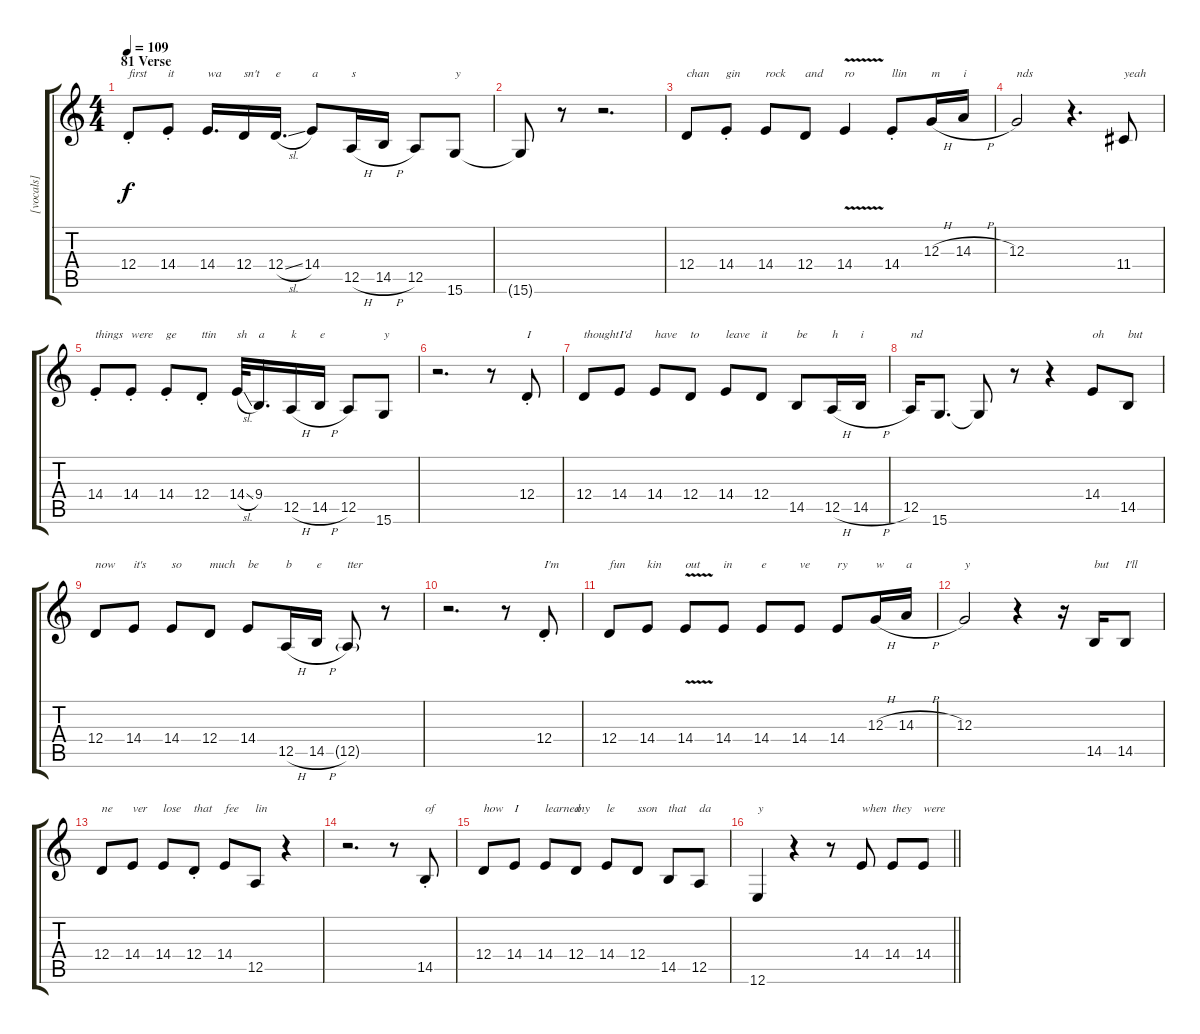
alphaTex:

\track ("[vocals]" "[vocals]") {instrument lead1square}
\staff {score tabs}
\tuning (E4 B3 G3 D3 A2 E2) {hide}
\ts (4 4)
\section ("" "81 Verse")
\tempo 109
\clef g2
\ks c
12.4{st}.8{txt "first" dy f} 14.4{st}.8{txt "it"} 14.4.16{d txt "wa"} 12.4.16{txt "sn't"} 12.4{sl}.16{d txt "e"} 14.4.8{txt "a"} 12.5{h}.16{txt "s"} 14.5{h}.16 12.5.8 15.6.8{txt "y"} |
15.6{t}.8 r.8 r.2{d} |
12.4.8{txt "chan"} 14.4{st}.8{txt "gin"} 14.4.8{txt "rock"} 12.4.8{txt "and"} 14.4{v}.4{txt "ro"} 14.4{st}.8{txt "llin"} 12.3{h}.16{txt "m"} 14.3{h}.16{txt "i"} |
12.3.2{txt "nds"} r.4{d} 11.4.8{txt "yeah"} |
14.4{st}.8{txt "things"} 14.4{st}.8{txt "were"} 14.4{st}.8{txt "ge"} 12.4{st}.8{txt "ttin"} 14.4{sl}.32{txt "sh"} 9.4.16{d txt "a"} 12.5{h}.16{txt "k"} 14.5{h}.16{txt "e"} 12.5.8 15.6.8{txt "y"} |
r.2{d} r.8 12.4{st}.8{txt "I"} |
12.4.8{txt "thought"} 14.4.8{txt "I'd"} 14.4.8{txt "have"} 12.4.8{txt "to"} 14.4.8{txt "leave"} 12.4.8{txt "it"} 14.5.8{txt "be"} 12.5{h}.16{txt "h"} 14.5{h}.16{txt "i"} |
12.5.16{txt "nd"} 15.6.8{d} 15.6{t}.8 r.8 r.4 14.4.8{txt "oh"} 14.5.8{txt "but"} |
12.4.8{txt "now"} 14.4.8{txt "it's"} 14.4.8{txt "so"} 12.4.8{txt "much"} 14.4.8{txt "be"} 12.5{h}.16{txt "b"} 14.5{h}.16{txt "e"} 12.5{g}.8{txt "tter"} r.8 |
r.2{d} r.8 12.4{st}.8{txt "I'm"} |
12.4.8{txt "fun"} 14.4.8{txt "kin"} 14.4{v}.8{txt "out"} 14.4.8{txt "in"} 14.4.8{txt "e"} 14.4.8{txt "ve"} 14.4.8{txt "ry"} 12.3{h}.16{txt "w"} 14.3{h}.16{txt "a"} |
12.3.2{txt "y"} r.4 r.16 14.5.16{txt "but"} 14.5.8{txt "I'll"} |
12.4.8{txt "ne"} 14.4.8{txt "ver"} 14.4.8{txt "lose"} 12.4{st}.8{txt "that"} 14.4.8{txt "fee"} 12.5.8{txt "lin"} r.4 |
r.2{d} r.8 14.5{st}.8{txt "of"} |
12.4.8{txt "how"} 14.4.8{txt "I"} 14.4.8{txt "learned"} 12.4.8{txt "my"} 14.4.8{txt "le"} 12.4.8{txt "sson"} 14.5.8{txt "that"} 12.5.8{txt "da"} |
\barLineRight lightlight
12.6.4{txt "y"} r.4 r.8 14.4.8{txt "when"} 14.4.8{txt "they"} 14.4.8{txt "were"}
